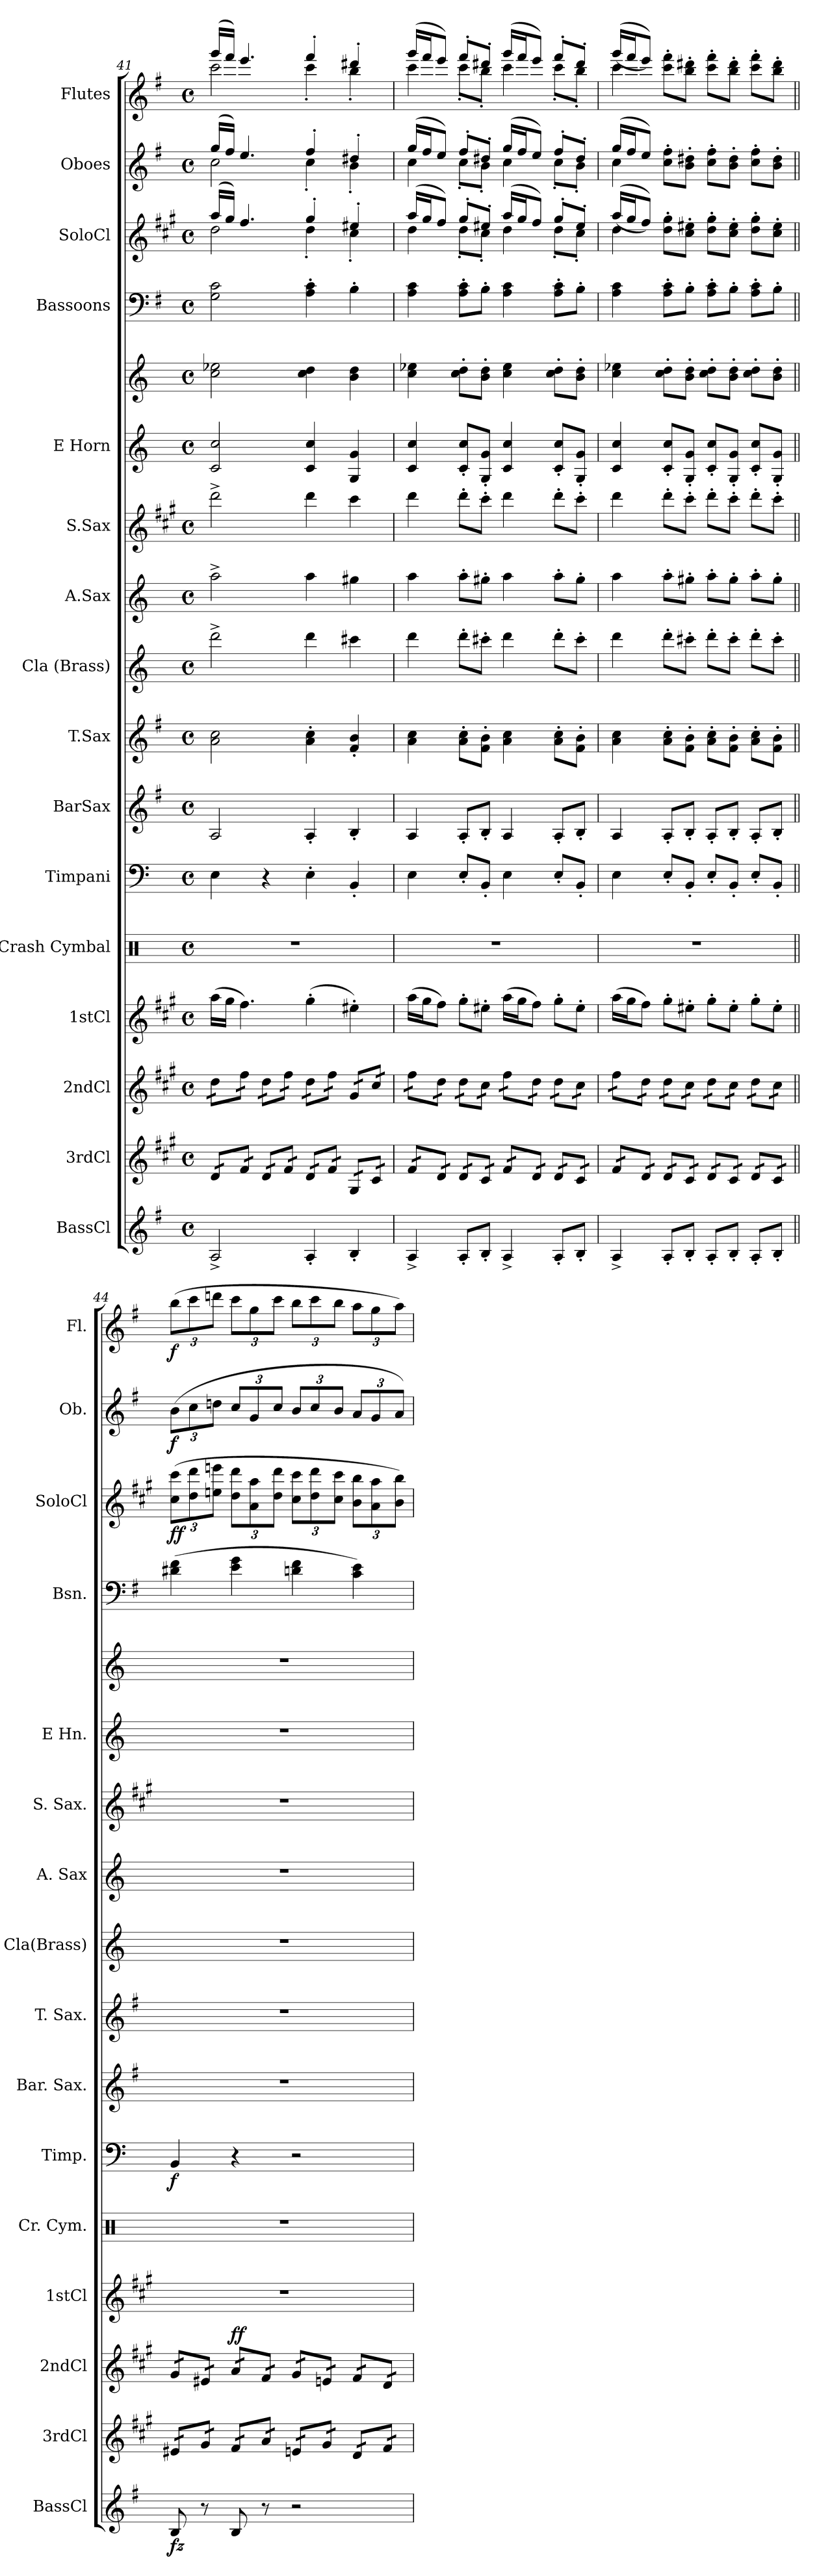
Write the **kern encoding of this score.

**kern	**dynam	**kern	**kern	**dynam	**kern	**kern	**kern	**dynam	**kern	**kern	**kern	**kern	**kern	**kern	**kern	**kern	**kern	**dynam	**kern	**dynam	**kern	**dynam
*part16	*part16	*part15	*part14	*part14	*part13	*part12	*part11	*part11	*part10	*part9	*part8	*part7	*part6	*part5	*part5	*part4	*part3	*part3	*part2	*part2	*part1	*part1
*staff17	*staff17	*staff16	*staff15	*staff15	*staff14	*staff13	*staff12	*staff12	*staff11	*staff10	*staff9	*staff8	*staff7	*staff6	*staff5	*staff4	*staff3	*staff3	*staff2	*staff2	*staff1	*staff1
*I"BassCl	*	*I"3rdCl	*I"2ndCl	*	*I"1stCl	*I"Crash Cymbal	*I"Timpani	*	*I"BarSax	*I"T.Sax	*I"Cla (Brass)	*I"A.Sax	*I"S.Sax	*I"E Horn	*	*I"Bassoons	*I"SoloCl	*	*I"Oboes	*	*I"Flutes	*
*I'BassCl	*	*I'3rdCl	*I'2ndCl	*	*I'1stCl	*I'Cr. Cym.	*I'Timp.	*	*I'Bar. Sax.	*I'T. Sax.	*I'Cla(Brass)	*I'A. Sax	*I'S. Sax.	*I'E Hn.	*	*I'Bsn.	*I'SoloCl	*	*I'Ob.	*	*I'Fl.	*
*clefG2	*	*clefG2	*clefG2	*	*clefG2	*clefX	*clefF4	*	*clefG2	*clefG2	*clefG2	*clefG2	*clefG2	*clefG2	*clefG2	*clefF4	*clefG2	*	*clefG2	*	*clefG2	*
*ITrd8c14	*	*ITrd1c2	*ITrd1c2	*	*ITrd1c2	*	*	*	*ITrd12c21	*ITrd8c14	*ITrd1c2	*ITrd5c9	*ITrd1c2	*ITrd5c8	*ITrd5c8	*	*ITrd1c2	*	*	*	*	*
*k[f#]	*	*k[f#]	*k[f#]	*	*k[f#]	*k[]	*k[]	*	*k[f#]	*k[f#]	*k[b-e-]	*k[b-e-a-]	*k[f#]	*k[f#c#g#d#]	*k[f#c#g#d#]	*k[f#]	*k[f#]	*	*k[f#]	*	*k[f#]	*
*M4/4	*	*M4/4	*M4/4	*	*M4/4	*M4/4	*M4/4	*	*M4/4	*M4/4	*M4/4	*M4/4	*M4/4	*M4/4	*M4/4	*M4/4	*M4/4	*	*M4/4	*	*M4/4	*
*met(c)	*	*met(c)	*met(c)	*	*met(c)	*met(c)	*met(c)	*	*met(c)	*met(c)	*met(c)	*met(c)	*met(c)	*met(c)	*met(c)	*met(c)	*met(c)	*	*met(c)	*	*met(c)	*
=41	=41	=41	=41	=41	=41	=41	=41	=41	=41	=41	=41	=41	=41	=41	=41	=41	=41	=41	=41	=41	=41	=41
*	*	*	*	*	*	*	*	*	*	*	*	*	*	*	*	*	*^	*	*^	*	*^	*
*	*	*tremolo	*	*	*	*	*	*	*	*	*	*	*	*	*	*	*	*	*	*	*	*	*	*	*
*	*	*	*tremolo	*	*	*	*	*	*	*	*	*	*	*	*	*	*	*	*	*	*	*	*	*	*
2AA^/	.	16c/LL	16cc\LL	.	(>16gg\LL	1r	4E\	.	2AA/	2A\ 2c\	2ccc^\	2cc^\	2ccc^\	2E/ 2e/	2e\ 2gn\	2G\ 2c\	(>16gg/LL	2cc\	.	(>16gg/LL	2cc\	.	(>16ggg/LL	2ccc\	.
.	.	16c/	16cc\	.	16ff#\JJ	.	.	.	.	.	.	.	.	.	.	.	16ff#/JJ)	.	.	16ff#/JJ)	.	.	16fff#/JJ)	.	.
.	.	16e/	16ee\	.	4.ee\)	.	.	.	.	.	.	.	.	.	.	.	4.ee/	.	.	4.ee/	.	.	4.eee/	.	.
.	.	16e/JJ	16ee\JJ	.	.	.	.	.	.	.	.	.	.	.	.	.	.	.	.	.	.	.	.	.	.
.	.	16c/LL	16cc\LL	.	.	.	4r	.	.	.	.	.	.	.	.	.	.	.	.	.	.	.	.	.	.
.	.	16c/	16cc\	.	.	.	.	.	.	.	.	.	.	.	.	.	.	.	.	.	.	.	.	.	.
.	.	16e/	16ee\	.	.	.	.	.	.	.	.	.	.	.	.	.	.	.	.	.	.	.	.	.	.
.	.	16e/JJ	16ee\JJ	.	.	.	.	.	.	.	.	.	.	.	.	.	.	.	.	.	.	.	.	.	.
4AA'/	.	16c/LL	16cc\LL	.	(>4ff#'\	.	4E'\	.	4AA'/	4A\' 4c\'	4ccc\	4cc\	4ccc\	4E/ 4e/	4e\ 4f#\	4A\' 4c\'	4ff#'/	4cc'\	.	4ff#'/	4cc'\	.	4fff#'/	4ccc'\	.
.	.	16c/	16cc\	.	.	.	.	.	.	.	.	.	.	.	.	.	.	.	.	.	.	.	.	.	.
.	.	16e/	16ee\	.	.	.	.	.	.	.	.	.	.	.	.	.	.	.	.	.	.	.	.	.	.
.	.	16e/JJ	16ee\JJ	.	.	.	.	.	.	.	.	.	.	.	.	.	.	.	.	.	.	.	.	.	.
4BB'/	.	16F#/LL	16f#/LL	.	4dd#X'\)	.	4BB'/	.	4BB'/	4F#/' 4B/'	4bbn\	4bn\	4bb\	4BB/ 4B/	4d#\ 4f#\	4B'\	4dd#X'/	4b'\	.	4dd#X'/	4b'\	.	4ddd#X'/	4bb'\	.
.	.	16F#/	16f#/	.	.	.	.	.	.	.	.	.	.	.	.	.	.	.	.	.	.	.	.	.	.
.	.	16B/	16b/	.	.	.	.	.	.	.	.	.	.	.	.	.	.	.	.	.	.	.	.	.	.
.	.	16B/JJ	16b/JJ	.	.	.	.	.	.	.	.	.	.	.	.	.	.	.	.	.	.	.	.	.	.
!!LO:PB:g=z	!!
=42	=42	=42	=42	=42	=42	=42	=42	=42	=42	=42	=42	=42	=42	=42	=42	=42	=42	=42	=42	=42	=42	=42	=42	=42	=42
4AA^/	.	16e/LL	16ee\LL	.	(>16gg\LL	1r	4E\	.	4AA/	4A\ 4c\	4ccc\	4cc\	4ccc\	4E/ 4e/	4e\ 4gn\	4A\ 4c\	(>16gg/LL	4cc\	.	(>16gg/LL	4cc\	.	(>16ggg/LL	4ccc\	.
.	.	16e/	16ee\	.	16ff#\J	.	.	.	.	.	.	.	.	.	.	.	16ff#/J	.	.	16ff#/J	.	.	16fff#/J	.	.
.	.	16c/	16cc\	.	8ee\J)	.	.	.	.	.	.	.	.	.	.	.	8ee/J)	.	.	8ee/J)	.	.	8eee/J)	.	.
.	.	16c/JJ	16cc\JJ	.	.	.	.	.	.	.	.	.	.	.	.	.	.	.	.	.	.	.	.	.	.
8AA'/L	.	16c/LL	16cc\LL	.	8ff#'\L	.	8E'/L	.	8AA'/L	8A\' 8c\'L	8ccc'\L	8cc'\L	8ccc'\L	8E/' 8e/'L	8e\' 8f#\'L	8A\' 8c\'L	8ff#'/L	8cc'\L	.	8ff#'/L	8cc'\L	.	8fff#'/L	8ccc'\L	.
.	.	16c/	16cc\	.	.	.	.	.	.	.	.	.	.	.	.	.	.	.	.	.	.	.	.	.	.
8BB'/J	.	16B/	16b\	.	8dd#X'\J	.	8BB'/J	.	8BB'/J	8F#\' 8B\'J	8bbn'\J	8bn'\J	8bb'\J	8BB/' 8B/'J	8d#\' 8f#\'J	8B'\J	8dd#X'/J	8b'\J	.	8dd#X'/J	8b'\J	.	8ddd#X'/J	8bb'\J	.
.	.	16B/JJ	16b\JJ	.	.	.	.	.	.	.	.	.	.	.	.	.	.	.	.	.	.	.	.	.	.
4AA^/	.	16e/LL	16ee\LL	.	(>16gg\LL	.	4E\	.	4AA/	4A\ 4c\	4ccc\	4cc\	4ccc\	4E/ 4e/	4e\ 4g\	4A\ 4c\	(>16gg/LL	4cc\	.	(>16gg/LL	4cc\	.	(>16ggg/LL	4ccc\	.
.	.	16e/	16ee\	.	16ff#\J	.	.	.	.	.	.	.	.	.	.	.	16ff#/J	.	.	16ff#/J	.	.	16fff#/J	.	.
.	.	16c/	16cc\	.	8ee\J)	.	.	.	.	.	.	.	.	.	.	.	8ee/J)	.	.	8ee/J)	.	.	8eee/J)	.	.
.	.	16c/JJ	16cc\JJ	.	.	.	.	.	.	.	.	.	.	.	.	.	.	.	.	.	.	.	.	.	.
8AA'/L	.	16c/LL	16cc\LL	.	8ff#'\L	.	8E'/L	.	8AA'/L	8A\' 8c\'L	8ccc'\L	8cc'\L	8ccc'\L	8E/' 8e/'L	8e\' 8f#\'L	8A\' 8c\'L	8ff#'/L	8cc'\L	.	8ff#'/L	8cc'\L	.	8fff#'/L	8ccc'\L	.
.	.	16c/	16cc\	.	.	.	.	.	.	.	.	.	.	.	.	.	.	.	.	.	.	.	.	.	.
8BB'/J	.	16B/	16b\	.	8dd#'\J	.	8BB'/J	.	8BB'/J	8F#\' 8B\'J	8bb'\J	8b'\J	8bb'\J	8BB/' 8B/'J	8d#\' 8f#\'J	8B'\J	8dd#'/J	8b'\J	.	8dd#'/J	8b'\J	.	8ddd#'/J	8bb'\J	.
.	.	16B/JJ	16b\JJ	.	.	.	.	.	.	.	.	.	.	.	.	.	.	.	.	.	.	.	.	.	.
=43	=43	=43	=43	=43	=43	=43	=43	=43	=43	=43	=43	=43	=43	=43	=43	=43	=43	=43	=43	=43	=43	=43	=43	=43	=43
4AA^/	.	16e/LL	16ee\LL	.	(>16gg\LL	1r	4E\	.	4AA/	4A\ 4c\	4ccc\	4cc\	4ccc\	4E/ 4e/	4e\ 4gn\	4A\ 4c\	(>(>16gg/LL	4cc\	.	(>16gg/LL	4cc\	.	(>(>16ggg/LL	4ccc\	.
.	.	16e/	16ee\	.	16ff#\J	.	.	.	.	.	.	.	.	.	.	.	16ff#/J	.	.	16ff#/J	.	.	16fff#/J	.	.
.	.	16c/	16cc\	.	8ee\J)	.	.	.	.	.	.	.	.	.	.	.	8ee/J))	.	.	8ee/J)	.	.	8eee/J))	.	.
.	.	16c/JJ	16cc\JJ	.	.	.	.	.	.	.	.	.	.	.	.	.	.	.	.	.	.	.	.	.	.
8AA'/L	.	16c/LL	16cc\LL	.	8ff#'\L	.	8E'/L	.	8AA'/L	8A\' 8c\'L	8ccc'\L	8cc'\L	8ccc'\L	8E/' 8e/'L	8e\' 8f#\'L	8A\' 8c\'L	8cc\' 8ff#\'L	8ryy	.	8cc\' 8ff#\'L	8ryy	.	8ccc\' 8fff#\'L	8ryy	.
.	.	16c/	16cc\	.	.	.	.	.	.	.	.	.	.	.	.	.	.	.	.	.	.	.	.	.	.
8BB'/J	.	16B/	16b\	.	8dd#X'\J	.	8BB'/J	.	8BB'/J	8F#\' 8B\'J	8bbn'\J	8bn'\J	8bb'\J	8BB/' 8B/'J	8d#\' 8f#\'J	8B'\J	8b\' 8dd#X\'J	8ryy	.	8b\' 8dd#X\'J	8ryy	.	8bb\' 8ddd#X\'J	8ryy	.
.	.	16B/JJ	16b\JJ	.	.	.	.	.	.	.	.	.	.	.	.	.	.	.	.	.	.	.	.	.	.
8AA'/L	.	16c/LL	16cc\LL	.	8ff#'\L	.	8E'/L	.	8AA'/L	8A\' 8c\'L	8ccc'\L	8cc'\L	8ccc'\L	8E/' 8e/'L	8e\' 8f#\'L	8A\' 8c\'L	8cc\' 8ff#\'L	8ryy	.	8cc\' 8ff#\'L	8ryy	.	8ccc\' 8fff#\'L	8ryy	.
.	.	16c/	16cc\	.	.	.	.	.	.	.	.	.	.	.	.	.	.	.	.	.	.	.	.	.	.
8BB'/J	.	16B/	16b\	.	8dd#'\J	.	8BB'/J	.	8BB'/J	8F#\' 8B\'J	8bb'\J	8b'\J	8bb'\J	8BB/' 8B/'J	8d#\' 8f#\'J	8B'\J	8b\' 8dd#\'J	8ryy	.	8b\' 8dd#\'J	8ryy	.	8bb\' 8ddd#\'J	8ryy	.
.	.	16B/JJ	16b\JJ	.	.	.	.	.	.	.	.	.	.	.	.	.	.	.	.	.	.	.	.	.	.
8AA'/L	.	16c/LL	16cc\LL	.	8ff#'\L	.	8E'/L	.	8AA'/L	8A\' 8c\'L	8ccc'\L	8cc'\L	8ccc'\L	8E/' 8e/'L	8e\' 8f#\'L	8A\' 8c\'L	8cc\' 8ff#\'L	8ryy	.	8cc\' 8ff#\'L	8ryy	.	8ccc\' 8fff#\'L	8ryy	.
.	.	16c/	16cc\	.	.	.	.	.	.	.	.	.	.	.	.	.	.	.	.	.	.	.	.	.	.
8BB'/J	.	16B/	16b\	.	8dd#'\J	.	8BB'/J	.	8BB'/J	8F#\' 8B\'J	8bb'\J	8b'\J	8bb'\J	8BB/' 8B/'J	8d#\' 8f#\'J	8B'\J	8b\' 8dd#\'J	8ryy	.	8b\' 8dd#\'J	8ryy	.	8bb\' 8ddd#\'J	8ryy	.
.	.	16B/JJ	16b\JJ	.	.	.	.	.	.	.	.	.	.	.	.	.	.	.	.	.	.	.	.	.	.
*	*	*	*	*	*	*	*	*	*	*	*	*	*	*	*	*	*v	*v	*	*	*	*	*v	*v	*
*	*	*	*	*	*	*	*	*	*	*	*	*	*	*	*	*	*	*	*v	*v	*	*	*
=44||	=44||	=44||	=44||	=44||	=44||	=44||	=44||	=44||	=44||	=44||	=44||	=44||	=44||	=44||	=44||	=44||	=44||	=44||	=44||	=44||	=44||	=44||
*	*	*	*	*	*	*	*	*	*	*	*	*	*	*	*	*	*Xbrackettup	*	*Xbrackettup	*	*Xbrackettup	*
*	*	*	*	*	*	*	*	*	*	*	*	*	*	*	*	*	*^	*	*^	*	*^	*
!	!LO:DY:b	!	!	!	!	!	!	!LO:DY:b	!	!	!	!	!	!	!	!	!	!	!LO:DY:b	!	!	!	!	!	!
!	!	!	!	!	!	!	!	!	!	!	!	!	!	!	!	!	!	!	!LO:DY:n=1:b	!	!	!LO:DY:b	!	!	!LO:DY:b
*	*	*	*	*	*	*	*	*	*	*	*	*	*	*	*	*	*v	*v	*	*	*	*	*v	*v	*
*	*	*	*	*	*	*	*	*	*	*	*	*	*	*	*	*	*	*	*v	*v	*	*	*
8BB/	fz	16d#X/LL	16f#/LL	.	1r	1r	4BB/	f	1r	1r	1r	1r	1r	1r	1r	(>4d#X\ 4f#\	(>12b\ 12bb\L	f f	(>12b\L	f	(>12bb\L	f
.	.	16d#X/	16f#/	.	.	.	.	.	.	.	.	.	.	.	.	.	.	.	.	.	.	.
.	.	.	.	.	.	.	.	.	.	.	.	.	.	.	.	.	12cc\ 12ccc\	.	12cc\	.	12ccc\	.
8r	.	16f#/	16d#X/	.	.	.	.	.	.	.	.	.	.	.	.	.	.	.	.	.	.	.
.	.	.	.	.	.	.	.	.	.	.	.	.	.	.	.	.	12ddn\ 12dddn\J	.	12ddn\J	.	12dddn\J	.
.	.	16f#/JJ	16d#X/JJ	.	.	.	.	.	.	.	.	.	.	.	.	.	.	.	.	.	.	.
!	!	!	!	!LO:DY:a	!	!	!	!	!	!	!	!	!	!	!	!	!	!	!	!	!	!
8BB/	.	16e/LL	16g/LL	ff	.	.	4r	.	.	.	.	.	.	.	.	4e\ 4g\	12cc\ 12ccc\L	.	12cc/L	.	12ccc\L	.
.	.	16e/	16g/	.	.	.	.	.	.	.	.	.	.	.	.	.	.	.	.	.	.	.
.	.	.	.	.	.	.	.	.	.	.	.	.	.	.	.	.	12g\ 12gg\	.	12g/	.	12gg\	.
8r	.	16g/	16e/	.	.	.	.	.	.	.	.	.	.	.	.	.	.	.	.	.	.	.
.	.	.	.	.	.	.	.	.	.	.	.	.	.	.	.	.	12cc\ 12ccc\J	.	12cc/J	.	12ccc\J	.
.	.	16g/JJ	16e/JJ	.	.	.	.	.	.	.	.	.	.	.	.	.	.	.	.	.	.	.
2r	.	16dn/LL	16f#/LL	.	.	.	2r	.	.	.	.	.	.	.	.	4dn\ 4f#\	12b\ 12bb\L	.	12b/L	.	12bb\L	.
.	.	16dn/	16f#/	.	.	.	.	.	.	.	.	.	.	.	.	.	.	.	.	.	.	.
.	.	.	.	.	.	.	.	.	.	.	.	.	.	.	.	.	12cc\ 12ccc\	.	12cc/	.	12ccc\	.
.	.	16f#/	16dn/	.	.	.	.	.	.	.	.	.	.	.	.	.	.	.	.	.	.	.
.	.	.	.	.	.	.	.	.	.	.	.	.	.	.	.	.	12b\ 12bb\J	.	12b/J	.	12bb\J	.
.	.	16f#/JJ	16dn/JJ	.	.	.	.	.	.	.	.	.	.	.	.	.	.	.	.	.	.	.
.	.	16c/LL	16e/LL	.	.	.	.	.	.	.	.	.	.	.	.	4c\ 4e\)	12a\ 12aa\L	.	12a/L	.	12aa\L	.
.	.	16c/	16e/	.	.	.	.	.	.	.	.	.	.	.	.	.	.	.	.	.	.	.
.	.	.	.	.	.	.	.	.	.	.	.	.	.	.	.	.	12g\ 12gg\	.	12g/	.	12gg\	.
.	.	16e/	16c/	.	.	.	.	.	.	.	.	.	.	.	.	.	.	.	.	.	.	.
.	.	.	.	.	.	.	.	.	.	.	.	.	.	.	.	.	12a\ 12aa\J)	.	12a/J)	.	12aa\J)	.
.	.	16e/JJ	16c/JJ	.	.	.	.	.	.	.	.	.	.	.	.	.	.	.	.	.	.	.
*	*	*	*Xtremolo	*	*	*	*	*	*	*	*	*	*	*	*	*	*	*	*	*	*	*
*	*	*Xtremolo	*	*	*	*	*	*	*	*	*	*	*	*	*	*	*	*	*	*	*	*
=	=	=	=	=	=	=	=	=	=	=	=	=	=	=	=	=	=	=	=	=	=	=
*-	*-	*-	*-	*-	*-	*-	*-	*-	*-	*-	*-	*-	*-	*-	*-	*-	*-	*-	*-	*-	*-	*-
